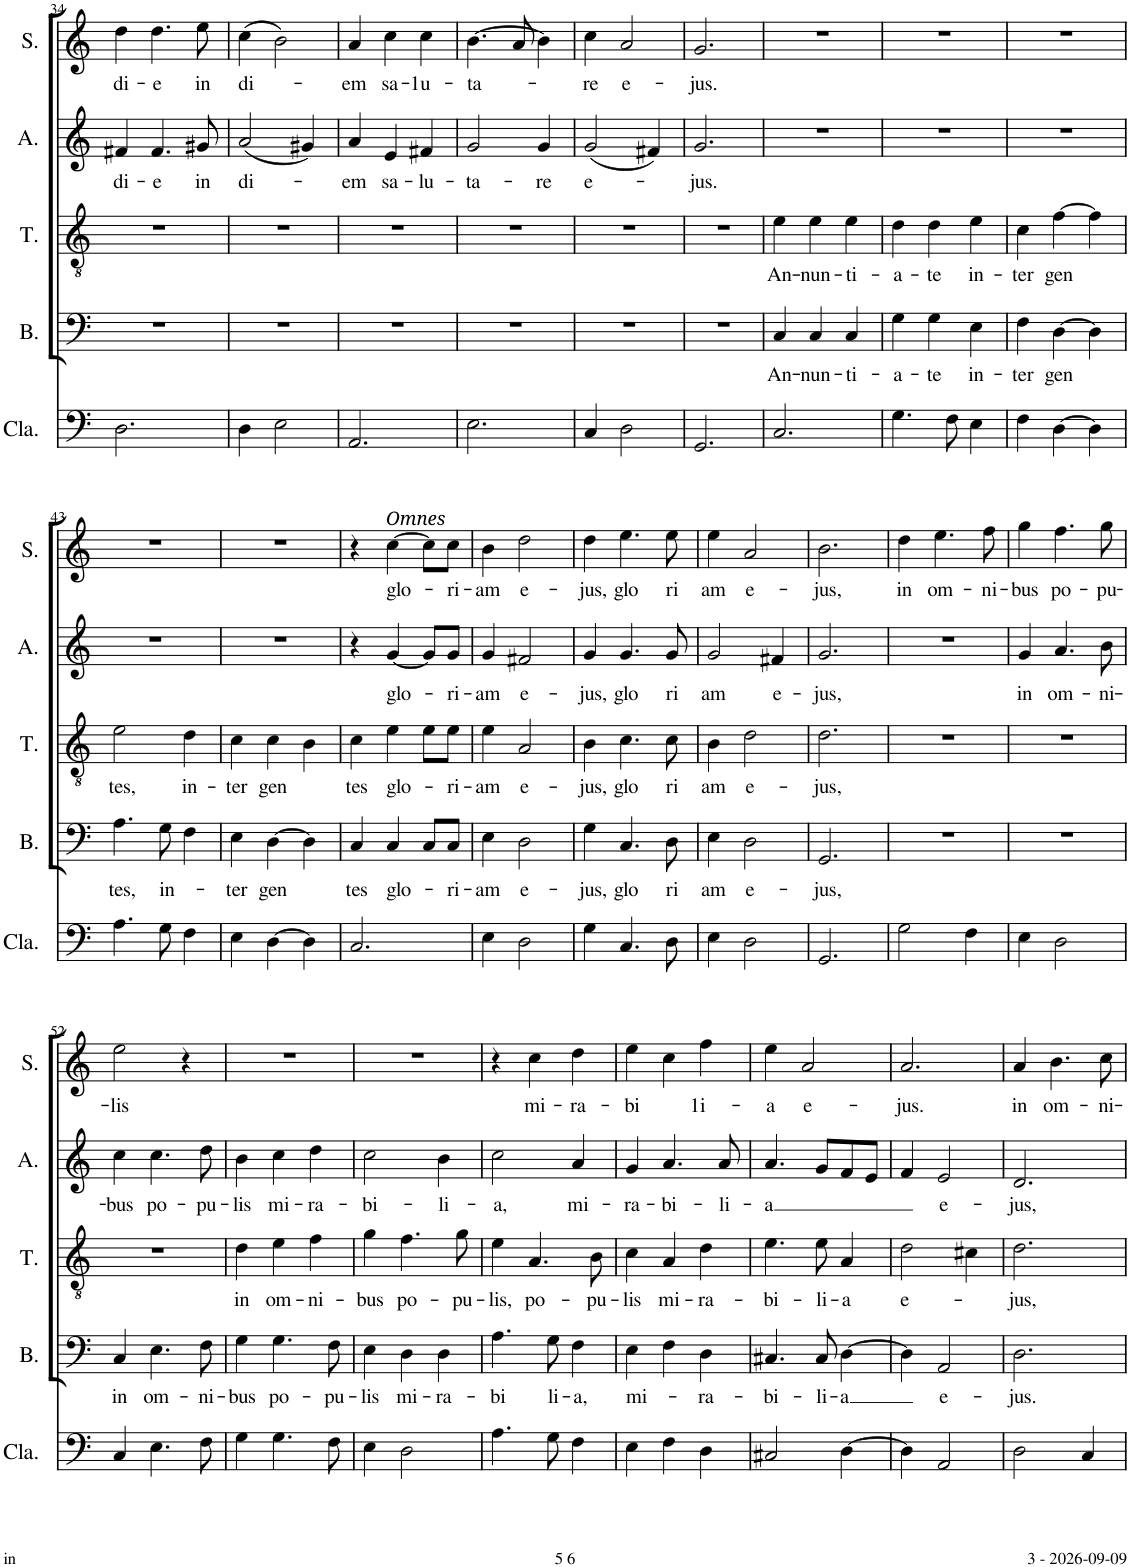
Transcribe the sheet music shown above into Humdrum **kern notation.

**kern	**kern	**text	**kern	**text	**kern	**text	**kern	**text
*part5	*part4	*part4	*part3	*part3	*part2	*part2	*part1	*part1
*staff5	*staff4	*staff4	*staff3	*staff3	*staff2	*staff2	*staff1	*staff1
*I"Clavecin	*I"Basse	*	*I"Ténor	*	*I"Alto	*	*I"Soprano	*
*I'Cla.	*I'B.	*	*I'T.	*	*I'A.	*	*I'S.	*
!!LO:PB:g=z
*clefF4	*clefF4	*	*clefGv2	*	*clefG2	*	*clefG2	*
*k[]	*k[]	*	*k[]	*	*k[]	*	*k[]	*
*M3/4	*M3/4	*	*M3/4	*	*M3/4	*	*M3/4	*
=34	=34	=34	=34	=34	=34	=34	=34	=34
!	!	!	!	!	!	!LO:LY:b	!	!LO:LY:b
2.D\	2.r	.	2.r	.	4f#X/	di-	4dd\	di-
!	!	!	!	!	!	!LO:LY:b	!	!LO:LY:b
.	.	.	.	.	4.f#/	-e	4.dd\	-e
!	!	!	!	!	!	!LO:LY:b	!	!LO:LY:b
.	.	.	.	.	8g#X/	in	8ee\	in
=35	=35	=35	=35	=35	=35	=35	=35	=35
!	!	!	!	!	!	!LO:LY:b	!	!LO:LY:b
4D\	2.r	.	2.r	.	(<2a/	di-	(>4cc\	di-
2E\	.	.	.	.	.	.	2b\)	.
.	.	.	.	.	4g#X/)	.	.	.
=36	=36	=36	=36	=36	=36	=36	=36	=36
!	!	!	!	!	!	!LO:LY:b	!	!LO:LY:b
2.AA/	2.r	.	2.r	.	4a/	-em	4a/	-em
!	!	!	!	!	!	!LO:LY:b	!	!LO:LY:b
.	.	.	.	.	4e/	sa-	4cc\	sa-
!	!	!	!	!	!	!LO:LY:b	!	!LO:LY:b
.	.	.	.	.	4f#X/	-lu-	4cc\	-1u-
=37	=37	=37	=37	=37	=37	=37	=37	=37
!	!	!	!	!	!	!LO:LY:b	!	!LO:LY:b
2.E\	2.r	.	2.r	.	2g/	-ta-	[4.b\	-ta-
.	.	.	.	.	.	.	8a/	.
!	!	!	!	!	!	!LO:LY:b	!	!
.	.	.	.	.	4g/	-re	4b\]	.
=38	=38	=38	=38	=38	=38	=38	=38	=38
!	!	!	!	!	!	!LO:LY:b	!	!LO:LY:b
4C/	2.r	.	2.r	.	(<2g/	e-	4cc\	-re
!	!	!	!	!	!	!	!	!LO:LY:b
2D\	.	.	.	.	.	.	2a/	e-
.	.	.	.	.	4f#X/)	.	.	.
=39	=39	=39	=39	=39	=39	=39	=39	=39
!	!	!	!	!	!	!LO:LY:b	!	!LO:LY:b
2.GG/	2.r	.	2.r	.	2.g/	-jus.	2.g/	-jus.
=40	=40	=40	=40	=40	=40	=40	=40	=40
!	!	!LO:LY:b	!	!LO:LY:b	!	!	!	!
2.C/	4C/	An-	4e\	An-	2.r	.	2.r	.
!	!	!LO:LY:b	!	!LO:LY:b	!	!	!	!
.	4C/	-nun-	4e\	-nun-	.	.	.	.
!	!	!LO:LY:b	!	!LO:LY:b	!	!	!	!
.	4C/	-ti-	4e\	-ti-	.	.	.	.
=41	=41	=41	=41	=41	=41	=41	=41	=41
!	!	!LO:LY:b	!	!LO:LY:b	!	!	!	!
4.G\	4G\	-a-	4d\	-a-	2.r	.	2.r	.
!	!	!LO:LY:b	!	!LO:LY:b	!	!	!	!
.	4G\	-te	4d\	-te	.	.	.	.
8F\	.	.	.	.	.	.	.	.
!	!	!LO:LY:b	!	!LO:LY:b	!	!	!	!
4E\	4E\	in-	4e\	in-	.	.	.	.
=42	=42	=42	=42	=42	=42	=42	=42	=42
!	!	!LO:LY:b	!	!LO:LY:b	!	!	!	!
4F\	4F\	-ter	4c\	-ter	2.r	.	2.r	.
!	!	!LO:LY:b	!	!LO:LY:b	!	!	!	!
[4D\	[4D\	gen	[4f\	gen	.	.	.	.
4D\]	4D\]	.	4f\]	.	.	.	.	.
!!LO:LB:g=z
=43	=43	=43	=43	=43	=43	=43	=43	=43
!	!	!LO:LY:b	!	!LO:LY:b	!	!	!	!
4.A\	4.A\	tes,	2e\	tes,	2.r	.	2.r	.
!	!	!LO:LY:b	!	!	!	!	!	!
8G\	8G\	in-	.	.	.	.	.	.
!	!	!	!	!LO:LY:b	!	!	!	!
4F\	4F\	.	4d\	in-	.	.	.	.
=44	=44	=44	=44	=44	=44	=44	=44	=44
!	!	!LO:LY:b	!	!LO:LY:b	!	!	!	!
4E\	4E\	-ter	4c\	-ter	2.r	.	2.r	.
!	!	!LO:LY:b	!	!LO:LY:b	!	!	!	!
[4D\	[4D\	gen	4c\	gen	.	.	.	.
4D\]	4D\]	.	4B\	.	.	.	.	.
=45	=45	=45	=45	=45	=45	=45	=45	=45
!	!	!LO:LY:b	!	!LO:LY:b	!	!	!	!
2.C/	4C/	tes	4c\	tes	4r	.	4r	.
!	!	!	!	!	!	!	!LO:TX:a:i:t=Omnes	!
!	!	!LO:LY:b	!	!LO:LY:b	!	!LO:LY:b	!	!LO:LY:b
.	4C/	glo-	4e\	glo-	[4g/	glo-	[4cc\	glo-
.	8C/L	.	8e\L	.	8g/L]	.	8cc\L]	.
!	!	!LO:LY:b	!	!LO:LY:b	!	!LO:LY:b	!	!LO:LY:b
.	8C/J	-ri-	8e\J	-ri-	8g/J	-ri-	8cc\J	-ri-
=46	=46	=46	=46	=46	=46	=46	=46	=46
!	!	!LO:LY:b	!	!LO:LY:b	!	!LO:LY:b	!	!LO:LY:b
4E\	4E\	am	4e\	am	4g/	am	4b\	am
!	!	!LO:LY:b	!	!LO:LY:b	!	!LO:LY:b	!	!LO:LY:b
2D\	2D\	e-	2A/	e-	2f#X/	e-	2dd\	e-
=47	=47	=47	=47	=47	=47	=47	=47	=47
!	!	!LO:LY:b	!	!LO:LY:b	!	!LO:LY:b	!	!LO:LY:b
4G\	4G\	-jus,	4B\	-jus,	4g/	-jus,	4dd\	-jus,
!	!	!LO:LY:b	!	!LO:LY:b	!	!LO:LY:b	!	!LO:LY:b
4.C/	4.C/	glo	4.c\	glo	4.g/	glo	4.ee\	glo
!	!	!LO:LY:b	!	!LO:LY:b	!	!LO:LY:b	!	!LO:LY:b
8D\	8D\	ri	8c\	ri	8g/	ri	8ee\	ri
=48	=48	=48	=48	=48	=48	=48	=48	=48
!	!	!LO:LY:b	!	!LO:LY:b	!	!LO:LY:b	!	!LO:LY:b
4E\	4E\	am	4B\	am	2g/	am	4ee\	am
!	!	!LO:LY:b	!	!LO:LY:b	!	!	!	!LO:LY:b
2D\	2D\	e-	2d\	e-	.	.	2a/	e-
!	!	!	!	!	!	!LO:LY:b	!	!
.	.	.	.	.	4f#X/	e-	.	.
=49	=49	=49	=49	=49	=49	=49	=49	=49
!	!	!LO:LY:b	!	!LO:LY:b	!	!LO:LY:b	!	!LO:LY:b
2.GG/	2.GG/	-jus,	2.d\	-jus,	2.g/	-jus,	2.b\	-jus,
=50	=50	=50	=50	=50	=50	=50	=50	=50
!	!	!	!	!	!	!	!	!LO:LY:b
2G\	2.r	.	2.r	.	2.r	.	4dd\	in
!	!	!	!	!	!	!	!	!LO:LY:b
.	.	.	.	.	.	.	4.ee\	om-
4F\	.	.	.	.	.	.	.	.
!	!	!	!	!	!	!	!	!LO:LY:b
.	.	.	.	.	.	.	8ff\	-ni-
=51	=51	=51	=51	=51	=51	=51	=51	=51
!	!	!	!	!	!	!LO:LY:b	!	!LO:LY:b
4E\	2.r	.	2.r	.	4g/	in	4gg\	-bus
!	!	!	!	!	!	!LO:LY:b	!	!LO:LY:b
2D\	.	.	.	.	4.a/	om-	4.ff\	po-
!	!	!	!	!	!	!LO:LY:b	!	!LO:LY:b
.	.	.	.	.	8b\	-ni-	8gg\	-pu-
!!LO:LB:g=z
=52	=52	=52	=52	=52	=52	=52	=52	=52
!	!	!LO:LY:b	!	!	!	!LO:LY:b	!	!LO:LY:b
4C/	4C/	in	2.r	.	4cc\	-bus	2ee\	-lis
!	!	!LO:LY:b	!	!	!	!LO:LY:b	!	!
4.E\	4.E\	om-	.	.	4.cc\	po-	.	.
.	.	.	.	.	.	.	4r	.
!	!	!LO:LY:b	!	!	!	!LO:LY:b	!	!
8F\	8F\	-ni-	.	.	8dd\	-pu-	.	.
=53	=53	=53	=53	=53	=53	=53	=53	=53
!	!	!LO:LY:b	!	!LO:LY:b	!	!LO:LY:b	!	!
4G\	4G\	-bus	4d\	in	4b\	-lis	2.r	.
!	!	!LO:LY:b	!	!LO:LY:b	!	!LO:LY:b	!	!
4.G\	4.G\	po-	4e\	om-	4cc\	mi-	.	.
!	!	!	!	!LO:LY:b	!	!LO:LY:b	!	!
.	.	.	4f\	-ni-	4dd\	-ra-	.	.
!	!	!LO:LY:b	!	!	!	!	!	!
8F\	8F\	-pu-	.	.	.	.	.	.
=54	=54	=54	=54	=54	=54	=54	=54	=54
!	!	!LO:LY:b	!	!LO:LY:b	!	!LO:LY:b	!	!
4E\	4E\	-lis	4g\	-bus	2cc\	-bi-	2.r	.
!	!	!LO:LY:b	!	!LO:LY:b	!	!	!	!
2D\	4D\	mi-	4.f\	po-	.	.	.	.
!	!	!LO:LY:b	!	!	!	!LO:LY:b	!	!
.	4D\	-ra-	.	.	4b\	-li-	.	.
!	!	!	!	!LO:LY:b	!	!	!	!
.	.	.	8g\	-pu-	.	.	.	.
=55	=55	=55	=55	=55	=55	=55	=55	=55
!	!	!LO:LY:b	!	!LO:LY:b	!	!LO:LY:b	!	!
4.A\	4.A\	bi	4e\	lis,	2cc\	a,	4r	.
!	!	!	!	!LO:LY:b	!	!	!	!LO:LY:b
.	.	.	4.A/	po-	.	.	4cc\	mi-
!	!	!LO:LY:b	!	!	!	!	!	!
8G\	8G\	li-	.	.	.	.	.	.
!	!	!LO:LY:b	!	!	!	!LO:LY:b	!	!LO:LY:b
4F\	4F\	-a,	.	.	4a/	mi-	4dd\	-ra-
!	!	!	!	!LO:LY:b	!	!	!	!
.	.	.	8B\	-pu-	.	.	.	.
=56	=56	=56	=56	=56	=56	=56	=56	=56
!	!	!LO:LY:b	!	!LO:LY:b	!	!LO:LY:b	!	!LO:LY:b
4E\	4E\	mi-	4c\	-lis	4g/	-ra-	4ee\	-bi
!	!	!	!	!LO:LY:b	!	!LO:LY:b	!	!
4F\	4F\	.	4A/	mi-	4.a/	-bi-	4cc\	.
!	!	!LO:LY:b	!	!LO:LY:b	!	!	!	!LO:LY:b
4D\	4D\	-ra-	4d\	-ra-	.	.	4ff\	1i-
!	!	!	!	!	!	!LO:LY:b	!	!
.	.	.	.	.	8a/	-li-	.	.
=57	=57	=57	=57	=57	=57	=57	=57	=57
!	!	!LO:LY:b	!	!LO:LY:b	!	!LO:LY:b	!	!LO:LY:b
2C#X/	4.C#X/	-bi-	4.e\	-bi-	4.a/	-a	4ee\	-a
!	!	!	!	!	!	!	!	!LO:LY:b
.	.	.	.	.	.	.	2a/	e-
!	!	!LO:LY:b	!	!LO:LY:b	!	!	!	!
.	8C#/	-li-	8e\	-li-	8g/L	.	.	.
!	!	!LO:LY:b	!	!LO:LY:b	!	!	!	!
[4D\	[4D\	-a	4A/	-a	8f/	.	.	.
.	.	.	.	.	8e/J	.	.	.
=58	=58	=58	=58	=58	=58	=58	=58	=58
!	!	!	!	!LO:LY:b	!	!	!	!LO:LY:b
4D\]	4D\]	.	2d\	e-	4f/	.	2.a/	-jus.
!	!	!LO:LY:b	!	!	!	!LO:LY:b	!	!
2AA/	2AA/	e-	.	.	2e/	e-	.	.
.	.	.	4c#X\	.	.	.	.	.
=59	=59	=59	=59	=59	=59	=59	=59	=59
!	!	!LO:LY:b	!	!LO:LY:b	!	!LO:LY:b	!	!LO:LY:b
2D\	2.D\	-jus.	2.d\	-jus,	2.d/	-jus,	4a/	in
!	!	!	!	!	!	!	!	!LO:LY:b
.	.	.	.	.	.	.	4.b\	om-
4C/	.	.	.	.	.	.	.	.
!	!	!	!	!	!	!	!	!LO:LY:b
.	.	.	.	.	.	.	8cc\	-ni-
=	=	=	=	=	=	=	=	=
*-	*-	*-	*-	*-	*-	*-	*-	*-
